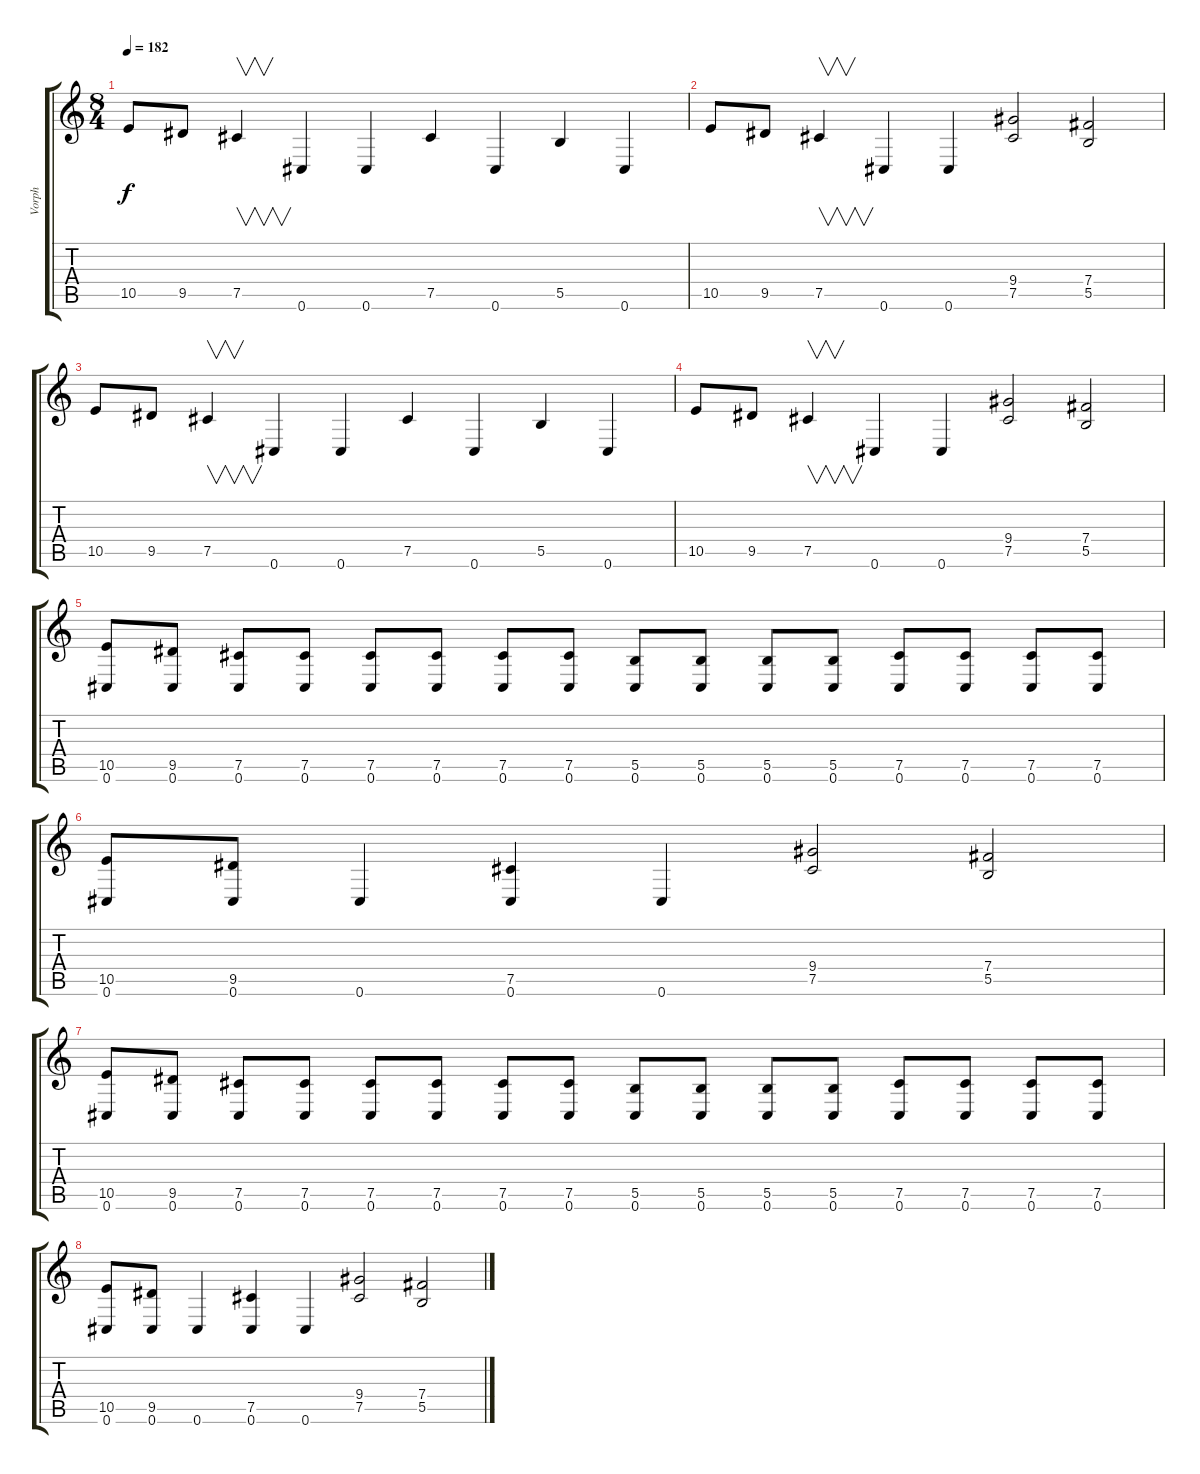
\track ("Vorph" "Vorph") {instrument distortionguitar}
\staff {score tabs}
\tuning (Db4 Ab3 E3 B2 Gb2 Db2) {hide}
\ts (8 4)
\tempo 182
\clef g2
\ks c
10.5.8{dy f instrument distortionguitar} 9.5.8 7.5.4{v} 0.6.4 0.6.4 7.5.4 0.6.4 5.5.4 0.6.4 |
10.5.8 9.5.8 7.5.4{v} 0.6.4 0.6.4 (9.4 7.5).2 (7.4 5.5).2 |
10.5.8 9.5.8 7.5.4{v} 0.6.4 0.6.4 7.5.4 0.6.4 5.5.4 0.6.4 |
10.5.8 9.5.8 7.5.4{v} 0.6.4 0.6.4 (9.4 7.5).2 (7.4 5.5).2 |
(10.5 0.6).8 (9.5 0.6).8 (7.5 0.6).8 (7.5 0.6).8 (7.5 0.6).8 (7.5 0.6).8 (7.5 0.6).8 (7.5 0.6).8 (5.5 0.6).8 (5.5 0.6).8 (5.5 0.6).8 (5.5 0.6).8 (7.5 0.6).8 (7.5 0.6).8 (7.5 0.6).8 (7.5 0.6).8 |
(10.5 0.6).8 (9.5 0.6).8 0.6.4 (7.5 0.6).4 0.6.4 (9.4 7.5).2 (7.4 5.5).2 |
(10.5 0.6).8 (9.5 0.6).8 (7.5 0.6).8 (7.5 0.6).8 (7.5 0.6).8 (7.5 0.6).8 (7.5 0.6).8 (7.5 0.6).8 (5.5 0.6).8 (5.5 0.6).8 (5.5 0.6).8 (5.5 0.6).8 (7.5 0.6).8 (7.5 0.6).8 (7.5 0.6).8 (7.5 0.6).8 |
(10.5 0.6).8 (9.5 0.6).8 0.6.4 (7.5 0.6).4 0.6.4 (9.4 7.5).2 (7.4 5.5).2
